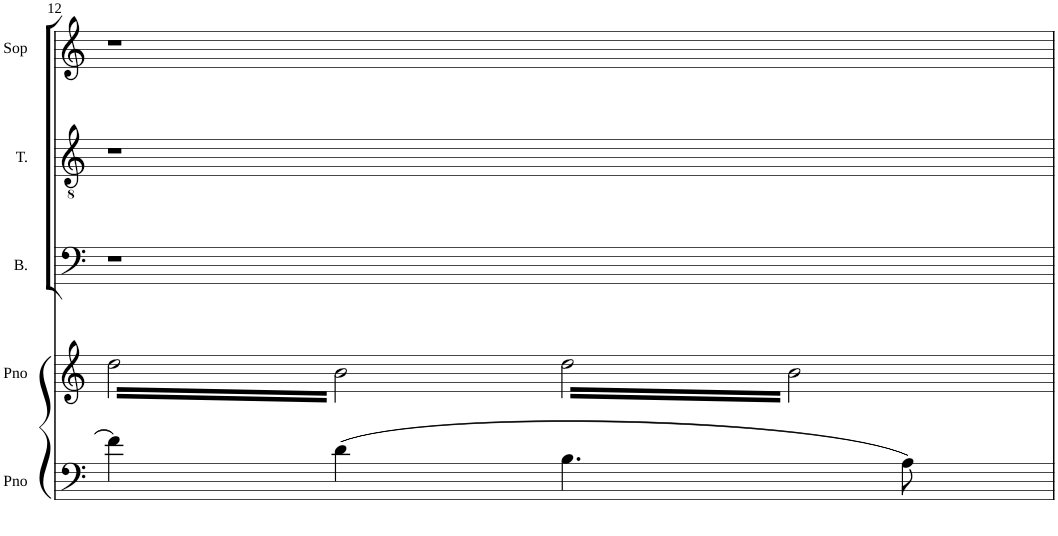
**kern	**kern	**kern	**kern	**kern
*part5	*part4	*part3	*part2	*part1
*staff5	*staff4	*staff3	*staff2	*staff1
*I"Piano	*I"Piano	*I"Bass	*I"Tenor	*I"Sop
*I'Pno	*I'Pno	*I'B.	*I'T.	*I'Sop
!!LO:PB:g=z
*clefF4	*clefG2	*clefF4	*clefGv2	*clefG2
*k[]	*k[]	*k[]	*k[]	*k[]
*M4/4	*M4/4	*M4/4	*M4/4	*M4/4
*met(c)	*met(c)	*met(c)	*met(c)	*met(c)
=12	=12	=12	=12	=12
*	*tremolo	*	*	*
4f\]	32dd\LLL	1r	1r	1r
.	32b\	.	.	.
.	32dd\	.	.	.
.	32b\	.	.	.
.	32dd\	.	.	.
.	32b\	.	.	.
.	32dd\	.	.	.
.	32b\	.	.	.
(4d\	32dd\	.	.	.
.	32b\	.	.	.
.	32dd\	.	.	.
.	32b\	.	.	.
.	32dd\	.	.	.
.	32b\	.	.	.
.	32dd\	.	.	.
.	32b\JJJ	.	.	.
4.B\	32dd\LLL	.	.	.
.	32b\	.	.	.
.	32dd\	.	.	.
.	32b\	.	.	.
.	32dd\	.	.	.
.	32b\	.	.	.
.	32dd\	.	.	.
.	32b\	.	.	.
.	32dd\	.	.	.
.	32b\	.	.	.
.	32dd\	.	.	.
.	32b\	.	.	.
8A\)	32dd\	.	.	.
.	32b\	.	.	.
.	32dd\	.	.	.
.	32b\JJJ	.	.	.
*	*Xtremolo	*	*	*
.	.	.	.	.
.	.	.	.	.
.	.	.	.	.
.	.	.	.	.
.	.	.	.	.
.	.	.	.	.
.	.	.	.	.
.	.	.	.	.
=	=	=	=	=
*-	*-	*-	*-	*-
